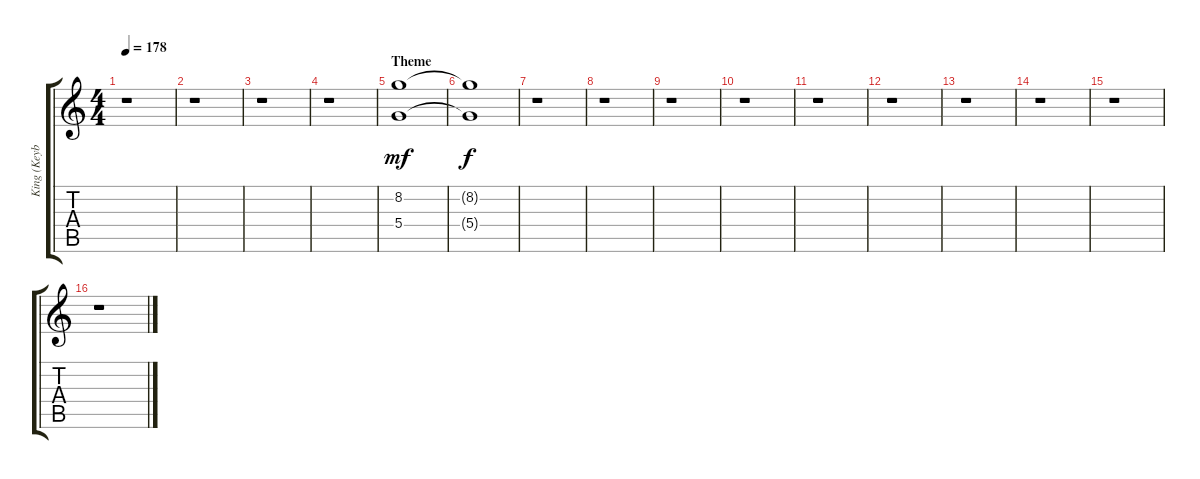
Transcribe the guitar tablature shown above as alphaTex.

\track ("King (Keyboards)" "King (Keyb") {instrument pad7halo}
\staff {score tabs}
\tuning (E5 B4 G4 D4 A3 E3) {hide}
\ts (4 4)
\tempo 178
\clef g2
\ks c
r.1{dy mf} |
r.1 |
r.1 |
r.1 |
\section ("" "Theme")
(8.2 5.4).1{instrument pad7halo} |
(8.2{t} 5.4{t}).1{dy f volume 0} |
r.1{volume 14} |
r.1 |
r.1 |
r.1 |
r.1 |
r.1 |
r.1 |
r.1 |
r.1 |
r.1
